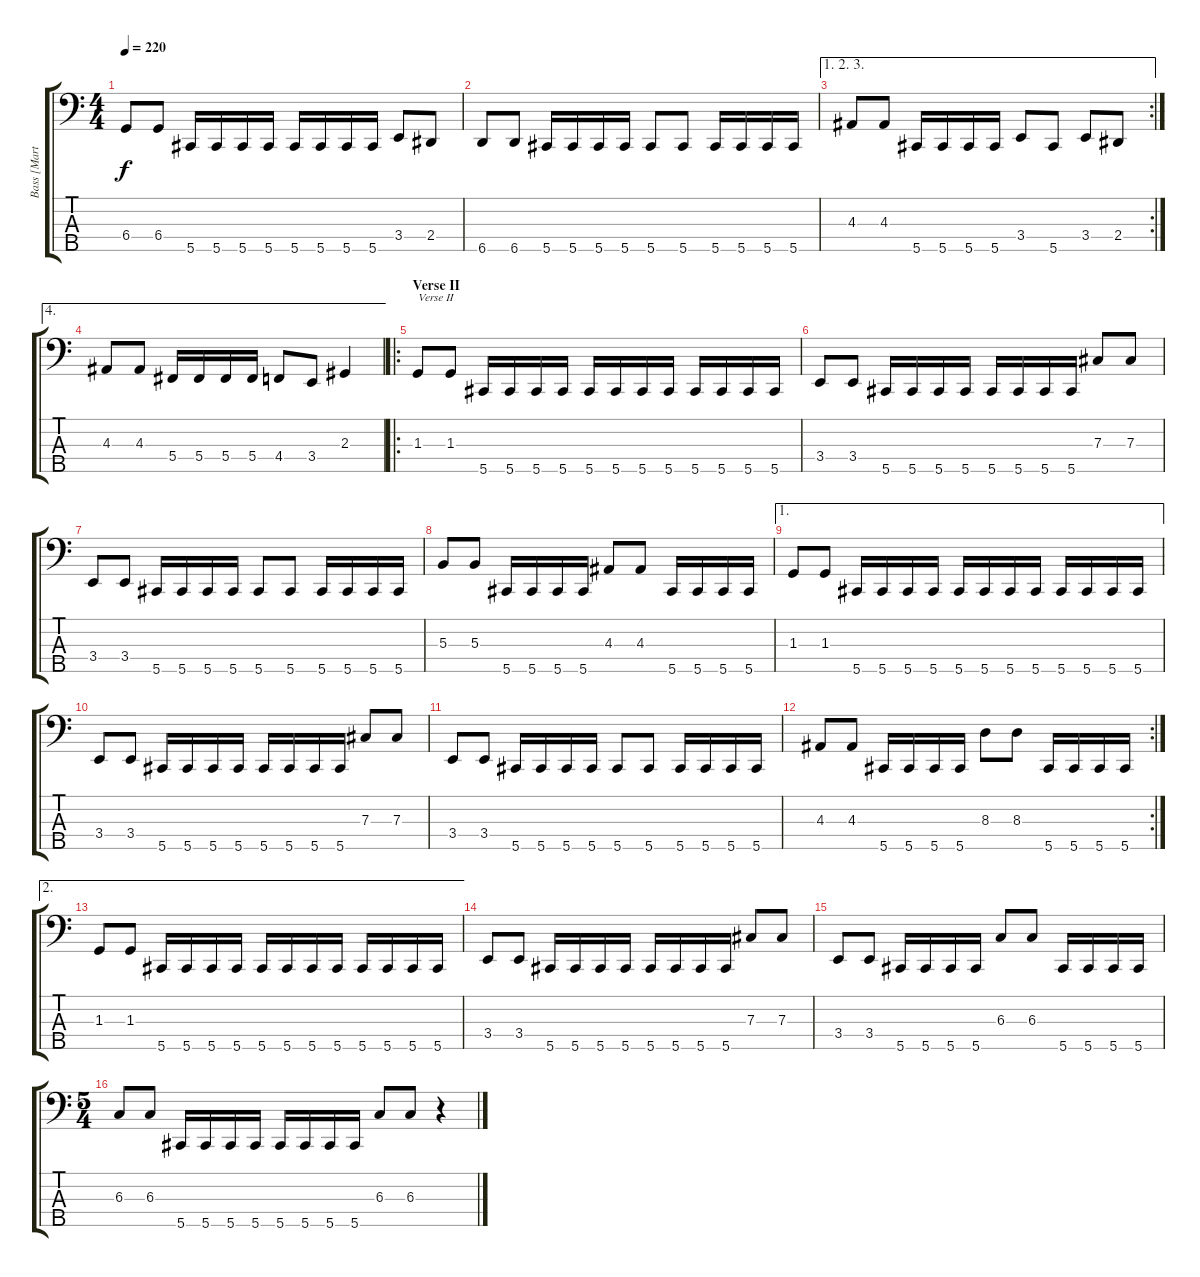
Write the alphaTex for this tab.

\track ("Bass [Martin]" "Bass [Mart") {instrument electricbasspick}
\staff {score tabs}
\tuning (E2 B1 Gb1 Db1 Ab0) {hide}
\ts (4 4)
\tempo 220
\clef f4
\ks c
6.4.8{dy f} 6.4.8 5.5.16 5.5.16 5.5.16 5.5.16 5.5.16 5.5.16 5.5.16 5.5.16 3.4.8 2.4.8 |
6.5.8 6.5.8 5.5.16 5.5.16 5.5.16 5.5.16 5.5.8 5.5.8 5.5.16 5.5.16 5.5.16 5.5.16 |
\ae (1 2 3)
\rc 2
4.3.8 4.3.8 5.5.16 5.5.16 5.5.16 5.5.16 3.4.8 5.5.8 3.4.8 2.4.8 |
\ae 4
4.3.8 4.3.8 5.4.16 5.4.16 5.4.16 5.4.16 4.4.8 3.4.8 2.3.4 |
\ro
\section ("" "Verse II")
1.3.8{txt "Verse II"} 1.3.8 5.5.16 5.5.16 5.5.16 5.5.16 5.5.16 5.5.16 5.5.16 5.5.16 5.5.16 5.5.16 5.5.16 5.5.16 |
3.4.8 3.4.8 5.5.16 5.5.16 5.5.16 5.5.16 5.5.16 5.5.16 5.5.16 5.5.16 7.3.8 7.3.8 |
3.4.8 3.4.8 5.5.16 5.5.16 5.5.16 5.5.16 5.5.8 5.5.8 5.5.16 5.5.16 5.5.16 5.5.16 |
5.3.8 5.3.8 5.5.16 5.5.16 5.5.16 5.5.16 4.3.8 4.3.8 5.5.16 5.5.16 5.5.16 5.5.16 |
\ae 1
1.3.8 1.3.8 5.5.16 5.5.16 5.5.16 5.5.16 5.5.16 5.5.16 5.5.16 5.5.16 5.5.16 5.5.16 5.5.16 5.5.16 |
3.4.8 3.4.8 5.5.16 5.5.16 5.5.16 5.5.16 5.5.16 5.5.16 5.5.16 5.5.16 7.3.8 7.3.8 |
3.4.8 3.4.8 5.5.16 5.5.16 5.5.16 5.5.16 5.5.8 5.5.8 5.5.16 5.5.16 5.5.16 5.5.16 |
\rc 2
4.3.8 4.3.8 5.5.16 5.5.16 5.5.16 5.5.16 8.3.8 8.3.8 5.5.16 5.5.16 5.5.16 5.5.16 |
\ae 2
1.3.8 1.3.8 5.5.16 5.5.16 5.5.16 5.5.16 5.5.16 5.5.16 5.5.16 5.5.16 5.5.16 5.5.16 5.5.16 5.5.16 |
3.4.8 3.4.8 5.5.16 5.5.16 5.5.16 5.5.16 5.5.16 5.5.16 5.5.16 5.5.16 7.3.8 7.3.8 |
3.4.8 3.4.8 5.5.16 5.5.16 5.5.16 5.5.16 6.3.8 6.3.8 5.5.16 5.5.16 5.5.16 5.5.16 |
\ts (5 4)
6.3.8 6.3.8 5.5.16 5.5.16 5.5.16 5.5.16 5.5.16 5.5.16 5.5.16 5.5.16 6.3.8 6.3.8 r.4
